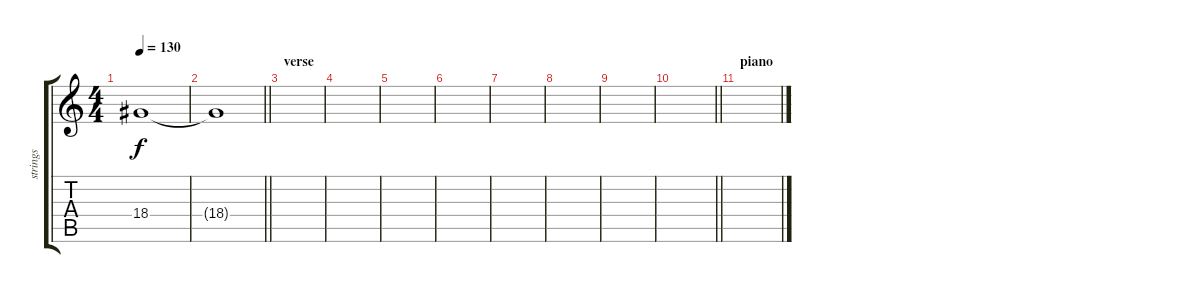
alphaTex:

\track ("strings" "strings") {instrument synthstrings1}
\staff {score tabs}
\tuning (E4 B3 G3 D3 A2 E2) {hide}
\ts (4 4)
\tempo 130
\clef g2
\ks c
18.4.1{dy f} |
\barLineRight lightlight
18.4{t}.1 |
\section ("" "verse")
|
|
|
|
|
|
|
\barLineRight lightlight
|
\section ("" "piano")
